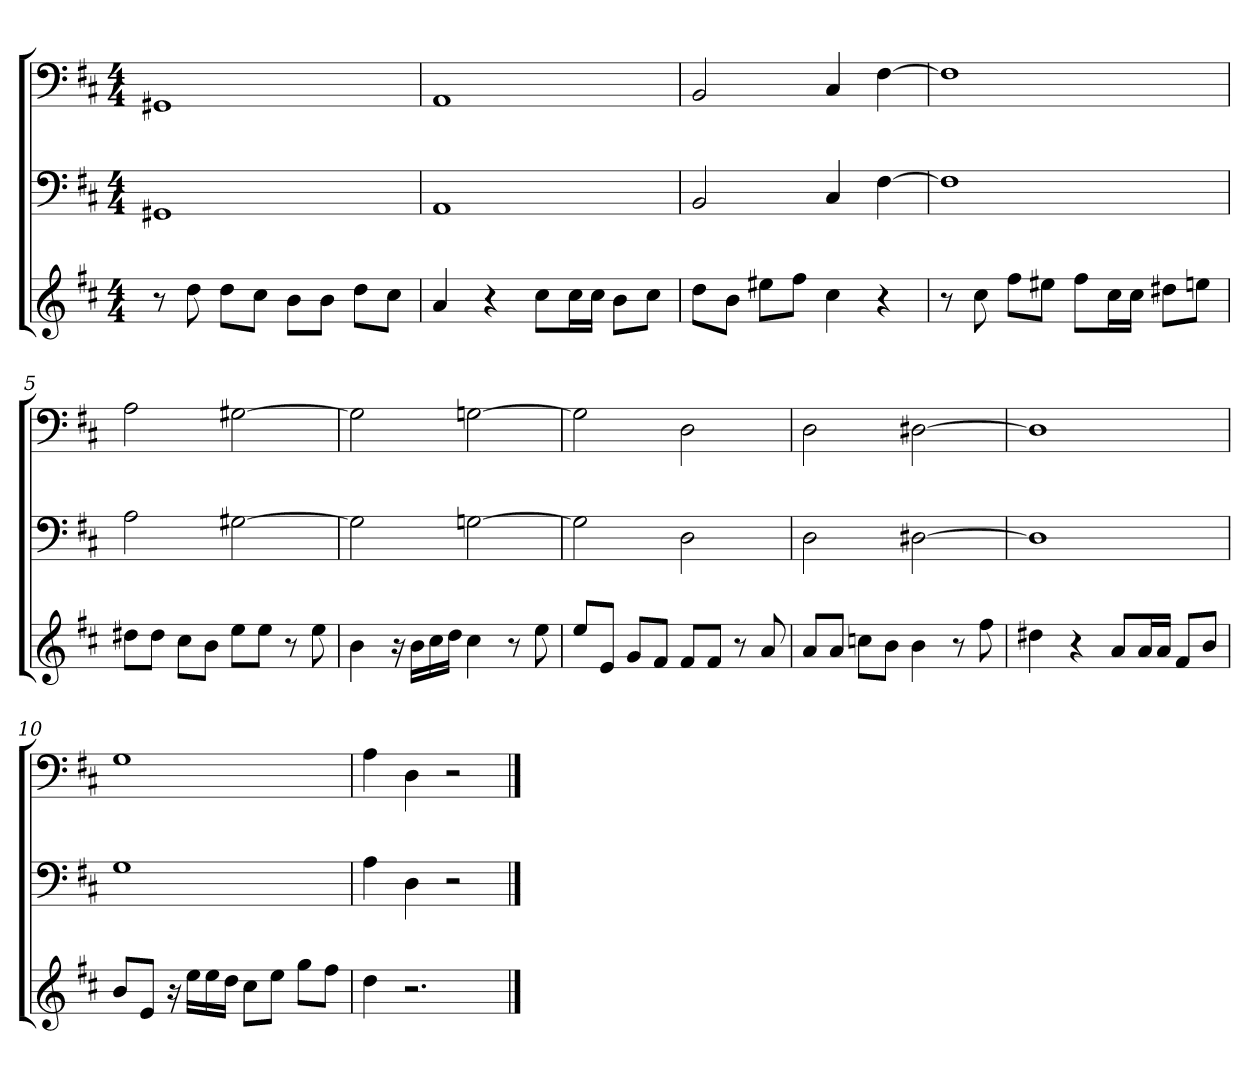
**kern	**kern	**kern
*part3	*part2	*part1
*staff3	*staff2	*staff1
*k[f#c#]	*k[f#c#]	*k[f#c#]
*D:	*D:	*D:
*M4/4	*M4/4	*M4/4
=1	=1	=1
8r	1GG#X	1GG#X
8dd	.	.
8ddL	.	.
8cc#J	.	.
8bL	.	.
8bJ	.	.
8ddL	.	.
8cc#J	.	.
=2	=2	=2
4a	1AA	1AA
4r	.	.
8cc#L	.	.
16cc#L	.	.
16cc#JJ	.	.
8bL	.	.
8cc#J	.	.
=3	=3	=3
8ddL	2BB	2BB
8bJ	.	.
8ee#XL	.	.
8ff#J	.	.
4cc#	4C#	4C#
4r	[4F#	[4F#
=4	=4	=4
8r	1F#]	1F#]
8cc#	.	.
8ff#L	.	.
8ee#XJ	.	.
8ff#L	.	.
16cc#L	.	.
16cc#JJ	.	.
8dd#XL	.	.
8eenJ	.	.
=5	=5	=5
8dd#XL	2A	2A
8dd#J	.	.
8cc#L	.	.
8bJ	.	.
8eeL	[2G#X	[2G#X
8eeJ	.	.
8r	.	.
8ee	.	.
=6	=6	=6
4b	2G#]	2G#]
16r	.	.
16bLL	.	.
16cc#	.	.
16ddJJ	.	.
4cc#	[2Gn	[2Gn
8r	.	.
8ee	.	.
=7	=7	=7
8eeL	2G]	2G]
8eJ	.	.
8gL	.	.
8f#J	.	.
8f#L	2D	2D
8f#J	.	.
8r	.	.
8a	.	.
=8	=8	=8
8aL	2D	2D
8aJ	.	.
8ccnL	.	.
8bJ	.	.
4b	[2D#X	[2D#X
8r	.	.
8ff#	.	.
=9	=9	=9
4dd#X	1D#]	1D#]
4r	.	.
8aL	.	.
16aL	.	.
16aJJ	.	.
8f#L	.	.
8bJ	.	.
=10	=10	=10
8bL	1G	1G
8eJ	.	.
16r	.	.
16eeLL	.	.
16ee	.	.
16ddJJ	.	.
8cc#L	.	.
8eeJ	.	.
8ggL	.	.
8ff#J	.	.
=11	=11	=11
4dd	4A	4A
2.r	4D	4D
.	2r	2r
==	==	==
*-	*-	*-
